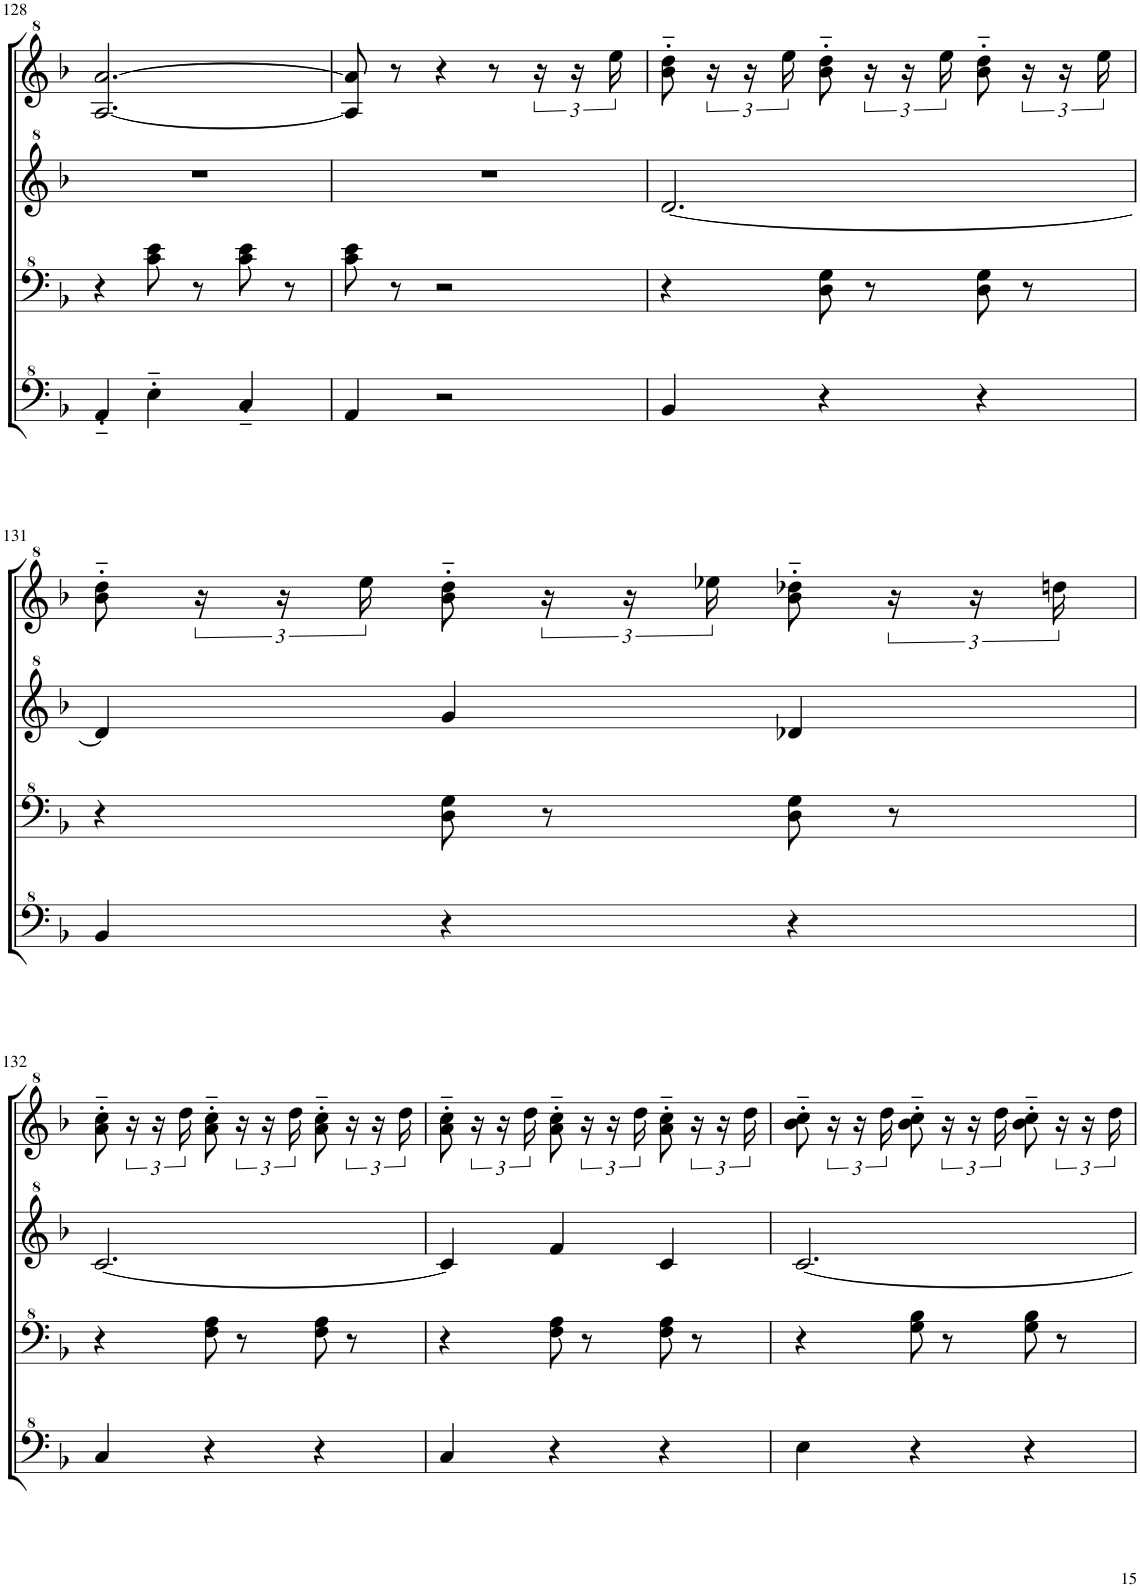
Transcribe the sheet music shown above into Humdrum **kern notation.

**kern	**kern	**kern	**kern
*part1	*part1	*part1	*part1
*staff4	*staff3	*staff2	*staff1
*I"Model III	*	*	*
!!LO:PB:g=z
*clefF^4	*clefF^4	*clefG^2	*clefG^2
*k[b-]	*k[b-]	*k[b-]	*k[b-]
*M3/4	*M3/4	*M3/4	*M3/4
=128	=128	=128	=128
4A'~/	4r	2.r	[2.a/ [2.aa/
4e'~\	8cc\ 8ee\	.	.
.	8r	.	.
4c'~/	8cc\ 8ee\	.	.
.	8r	.	.
=129	=129	=129	=129
4A/	8cc\ 8ee\	2.r	8a/] 8aa/]
.	8r	.	8r
2r	2r	.	4r
.	.	.	8r
.	.	.	24r
.	.	.	24r
.	.	.	24eee\
=130	=130	=130	=130
4B-/	4r	[2.dd/	8bb-\'~ 8ddd\'~
.	.	.	24r
.	.	.	24r
.	.	.	24eee\
4r	8d\ 8g\	.	8bb-\'~ 8ddd\'~
.	8r	.	24r
.	.	.	24r
.	.	.	24eee\
4r	8d\ 8g\	.	8bb-\'~ 8ddd\'~
.	8r	.	24r
.	.	.	24r
.	.	.	24eee\
!!LO:LB:g=z
=131	=131	=131	=131
4B-/	4r	4dd/]	8bb-\'~ 8ddd\'~
.	.	.	24r
.	.	.	24r
.	.	.	24eee\
4r	8d\ 8g\	4gg/	8bb-\'~ 8ddd\'~
.	8r	.	24r
.	.	.	24r
.	.	.	24eee-X\
4r	8d\ 8g\	4dd-X/	8bb-\'~ 8ddd-X\'~
.	8r	.	24r
.	.	.	24r
.	.	.	24dddn\
!!LO:LB:g=z
=132	=132	=132	=132
4c/	4r	[2.cc/	8aa\'~ 8ccc\'~
.	.	.	24r
.	.	.	24r
.	.	.	24ddd\
4r	8f\ 8a\	.	8aa\'~ 8ccc\'~
.	8r	.	24r
.	.	.	24r
.	.	.	24ddd\
4r	8f\ 8a\	.	8aa\'~ 8ccc\'~
.	8r	.	24r
.	.	.	24r
.	.	.	24ddd\
=133	=133	=133	=133
4c/	4r	4cc/]	8aa\'~ 8ccc\'~
.	.	.	24r
.	.	.	24r
.	.	.	24ddd\
4r	8f\ 8a\	4ff/	8aa\'~ 8ccc\'~
.	8r	.	24r
.	.	.	24r
.	.	.	24ddd\
4r	8f\ 8a\	4cc/	8aa\'~ 8ccc\'~
.	8r	.	24r
.	.	.	24r
.	.	.	24ddd\
=134	=134	=134	=134
4e\	4r	[2.cc/	8bb-\'~ 8ccc\'~
.	.	.	24r
.	.	.	24r
.	.	.	24ddd\
4r	8g\ 8b-\	.	8bb-\'~ 8ccc\'~
.	8r	.	24r
.	.	.	24r
.	.	.	24ddd\
4r	8g\ 8b-\	.	8bb-\'~ 8ccc\'~
.	8r	.	24r
.	.	.	24r
.	.	.	24ddd\
=	=	=	=
*-	*-	*-	*-
